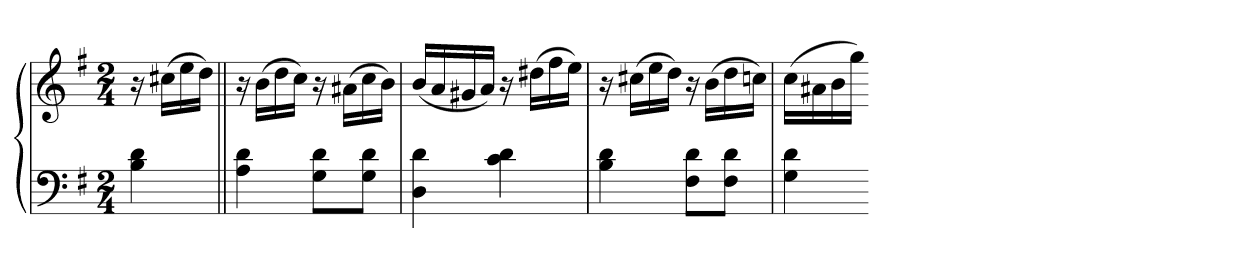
**kern	**kern
*part1	*part1
*staff2	*staff1
*clefF4	*clefG2
*k[f#]	*k[f#]
*G:	*G:
*M2/4	*M2/4
=	=
4B 4d	16r
.	(16cc#XLL
.	16ee
.	16ddJJ)
=||	=||
4A 4d	16r
.	(16bLL
.	16dd
.	16ccJJ)
8G 8dL	16r
.	(16a#XLL
8G 8dJ	16cc
.	16bJJ)
=	=
4D 4d	(16bLL
.	16a
.	16g#X
.	16aJJ)
4c 4d	16r
.	(16dd#XLL
.	16ff#
.	16eeJJ)
=	=
4B 4d	16r
.	(16cc#XLL
.	16ee
.	16ddJJ)
8F# 8dL	16r
.	(16bLL
8F# 8dJ	16dd
.	16ccnJJ)
=	=
4G 4d	(16ccLL
.	16a#X
.	16b
.	16ggJJ)
=-	=-
*-	*-
